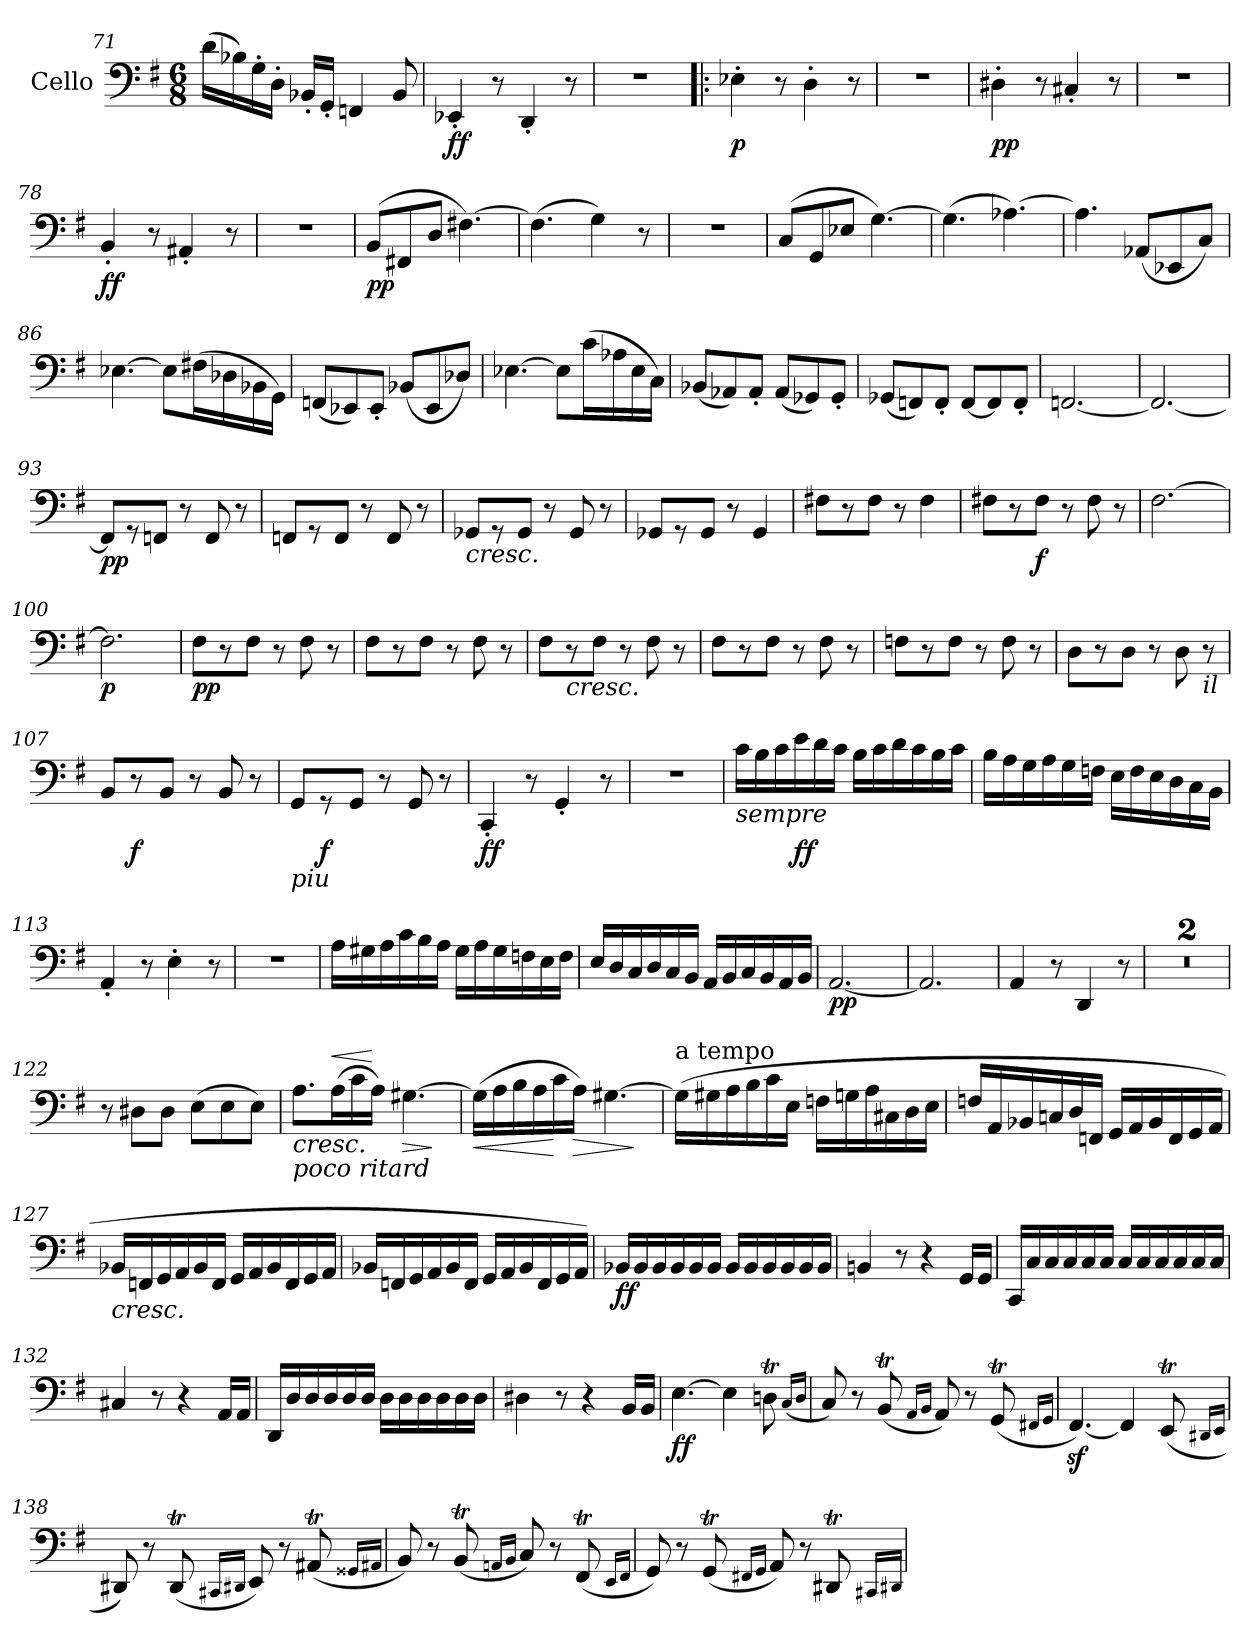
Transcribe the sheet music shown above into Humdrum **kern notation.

**kern	**dynam
*part1	*part1
*staff1	*staff1
*I"Cello	*
*clefF4	*
*k[f#]	*
*e:	*
*M6/8	*
=71	=71
(16d\LL	.
16B-X\)	.
16G'\	.
16D'\JJ	.
16BB-X'/LL	.
16GG'/JJ	.
4FFn/	.
8BB-/	.
=72	=72
!	!LO:DY:b
4EE-X'/	ff
8r	.
4DD'/	.
8r	.
=73	=73
2.r	.
!!LO:LB:g=z
=74!|:	=74!|:
!	!LO:DY:b
4E-X'\	p
8r	.
4D'\	.
8r	.
=75	=75
2.r	.
=76	=76
!	!LO:DY:b
4D#X'\	pp
8r	.
4C#X'/	.
8r	.
=77	=77
2.r	.
=78	=78
!	!LO:DY:b
4BB'/	ff
8r	.
4AA#X'/	.
8r	.
=79	=79
2.r	.
=80	=80
!	!LO:DY:b
(8BB/L	pp
8FF#X/	.
8D/J	.
[4.F#X\)	.
=81	=81
(4.F#\]	.
4G\)	.
8r	.
=82	=82
2.r	.
=83	=83
(8C/L	.
8GG/	.
8E-X/J	.
[4.G\)	.
=84	=84
(4.G\]	.
[4.A-X\)	.
!!LO:LB:g=z
=85	=85
4.A-\]	.
(8AA-X/L	.
8EE-X/	.
8C/J)	.
=86	=86
[4.E-X\	.
8E-\L]	.
(>16F#X\L	.
16D-X\	.
16BB-X\	.
16GG\JJ)	.
=87	=87
(8FFn/L	.
8EE-X/)	.
8EE-'/J	.
(8BB-X/L	.
8EE-/	.
8D-X/J)	.
=88	=88
[4.E-X\	.
8E-\L]	.
(16c\L	.
16A-X\	.
16E-\	.
16C\JJ)	.
=89	=89
(8BB-X/L	.
8AA-X/)	.
8AA-'/J	.
(8AA-/L	.
8GG-X/)	.
8GG-'/J	.
=90	=90
(8GG-X/L	.
8FFn/)	.
8FF'/J	.
[8FF/L	.
8FF/]	.
8FF'/J	.
=91	=91
[2.FFn/	.
=92	=92
2.FF/_	.
!!LO:LB:g=z
=93	=93
!	!LO:DY:b
8FF/L]	pp
8r	.
8FFn/J	.
8r	.
8FF/	.
8r	.
=94	=94
8FFn/L	.
8r	.
8FF/J	.
8r	.
8FF/	.
8r	.
=95	=95
!LO:TX:b:i:t=cresc.	!
8GG-X/L	.
8r	.
8GG-/J	.
8r	.
8GG-/	.
8r	.
=96	=96
8GG-X/L	.
8r	.
8GG-/J	.
8r	.
4GG-/	.
=97	=97
8F#X\L	.
8r	.
8F#\J	.
8r	.
4F#\	.
=98	=98
8F#X\L	.
8r	.
!	!LO:DY:b
8F#\J	f
8r	.
8F#\	.
8r	.
=99	=99
[2.F#\	.
=100	=100
!	!LO:DY:b
2.F#\]	p
!!LO:LB:g=z
=101	=101
!	!LO:DY:b
8F#\L	pp
8r	.
8F#\J	.
8r	.
8F#\	.
8r	.
=102	=102
8F#\L	.
8r	.
8F#\J	.
8r	.
8F#\	.
8r	.
=103	=103
8F#\L	.
!LO:TX:b:i:t=cresc.	!
8r	.
8F#\J	.
8r	.
8F#\	.
8r	.
=104	=104
8F#\L	.
8r	.
8F#\J	.
8r	.
8F#\	.
8r	.
=105	=105
8Fn\L	.
8r	.
8F\J	.
8r	.
8F\	.
8r	.
=106	=106
8D\L	.
8r	.
8D\J	.
8r	.
8D\	.
!LO:TX:b:i:t=il	!
8r	.
=107	=107
8BB/L	.
!	!LO:DY:b
8r	f
8BB/J	.
8r	.
8BB/	.
8r	.
!!LO:LB:g=z
=108	=108
!LO:TX:b:i:t=piu	!
8GG/L	.
!	!LO:DY:b
8r	f
8GG/J	.
8r	.
8GG/	.
8r	.
=109	=109
!	!LO:DY:b
4CC'/	ff
8r	.
4GG'/	.
8r	.
=110	=110
2.r	.
=111	=111
!LO:TX:b:i:t=sempre	!
16c\LL	.
16B\	.
16c\	.
!	!LO:DY:b
16e\	ff
16d\	.
16c\JJ	.
16B\LL	.
16c\	.
16d\	.
16c\	.
16B\	.
16c\JJ	.
=112	=112
16B\LL	.
16A\	.
16G\	.
16A\	.
16G\	.
16Fn\JJ	.
16E\LL	.
16F\	.
16E\	.
16D\	.
16C\	.
16BB\JJ	.
=113	=113
4AA'/	.
8r	.
4E'\	.
8r	.
=114	=114
2.r	.
!!LO:LB:g=z
=115	=115
16A\LL	.
16G#X\	.
16A\	.
16c\	.
16B\	.
16A\JJ	.
16G#\LL	.
16A\	.
16G#\	.
16Fn\	.
16E\	.
16F\JJ	.
=116	=116
16E/LL	.
16D/	.
16C/	.
16D/	.
16C/	.
16BB/JJ	.
16AA/LL	.
16BB/	.
16C/	.
16BB/	.
16AA/	.
16BB/JJ	.
=117	=117
!	!LO:DY:b
[2.AA/	pp
=118	=118
2.AA/]	.
=119	=119
4AA/	.
8r	.
4DD/	.
8r	.
=120	=120
2.r	.
=121	=121
2.r	.
=122	=122
8r	.
8D#X\L	.
8D#\J	.
(8E\L	.
8E\	.
8E\J)	.
!!LO:LB:g=z
=123	=123
!LO:TX:b:i:t=poco ritard	!
!	!LO:HP:b
8.A\L	<
!	!LO:HP:a
(16A\L	<
16c\	.
16A\JJ)	[
!	!LO:HP:n=1:b
[4.G#X\	[ >
.	]
=124	=124
!	!LO:HP:b
(16G#\LL]	<
16A\	.
16B\	.
16A\	.
16c\	[
!	!LO:HP:b
16A\JJ)	>
[4.G#X\	.
.	]
=125	=125
!LO:TX:a:t=a tempo	!
(16G#\LL]	.
16G#X\	.
16A\	.
16B\	.
16c\	.
16E\JJ	.
16Fn\LL	.
16Gn\	.
16A\	.
16C#X\	.
16D\	.
16E\JJ	.
=126	=126
16Fn/LL	.
16AA/	.
16BB-X/	.
16Cn/	.
16D/	.
16FFn/JJ	.
16GG/LL	.
16AA/	.
16BB-/	.
16FF/	.
16GG/	.
16AA/JJ	.
!!LO:LB:g=z
=127	=127
!LO:TX:b:i:t=cresc.	!
16BB-X/LL	.
16FFn/	.
16GG/	.
16AA/	.
16BB-/	.
16FF/JJ	.
16GG/LL	.
16AA/	.
16BB-/	.
16FF/	.
16GG/	.
16AA/JJ	.
=128	=128
16BB-X/LL	.
16FFn/	.
16GG/	.
16AA/	.
16BB-/	.
16FF/JJ	.
16GG/LL	.
16AA/	.
16BB-/	.
16FF/	.
16GG/	.
16AA/JJ)	.
=129	=129
!	!LO:DY:b
16BB-X/LL	ff
16BB-/	.
16BB-/	.
16BB-/	.
16BB-/	.
16BB-/JJ	.
16BB-/LL	.
16BB-/	.
16BB-/	.
16BB-/	.
16BB-/	.
16BB-/JJ	.
=130	=130
4BBn/	.
8r	.
4r	.
16GG/LL	.
16GG/JJ	.
=131	=131
16CC/LL	.
16C/	.
16C/	.
16C/	.
16C/	.
16C/JJ	.
16C/LL	.
16C/	.
16C/	.
16C/	.
16C/	.
16C/JJ	.
!!LO:LB:g=z
=132	=132
4C#X/	.
8r	.
4r	.
16AA/LL	.
16AA/JJ	.
=133	=133
16DD/LL	.
16D/	.
16D/	.
16D/	.
16D/	.
16D/JJ	.
16D\LL	.
16D\	.
16D\	.
16D\	.
16D\	.
16D\JJ	.
=134	=134
4D#X\	.
8r	.
4r	.
16BB/LL	.
16BB/JJ	.
=135	=135
!	!LO:DY:b
[4.E\	ff
4E\]	.
8DnT\	.
(>16qC/LL	.
16qD/JJ	.
=136	=136
8C/)	.
8r	.
(8BBt/	.
16qAA/LL	.
16qBB/JJ	.
8AA/)	.
8r	.
(8GGT/	.
16qFF#X/LL	.
16qGG/JJ	.
=137	=137
[4.FF#z</)	.
4FF#/]	.
(8EET/	.
16qDD#X/LL	.
16qEE/JJ	.
=138	=138
8DD#X/)	.
8r	.
(8DD#t/	.
16qCC#X/LL	.
16qDD#X/JJ	.
8EE/)	.
8r	.
(8AA#Xt/	.
16qGG##X/LL	.
16qAA#X/JJ	.
!!LO:LB:g=z
=139	=139
8BB/)	.
8r	.
(8BBt/	.
16qAAn/LL	.
16qBB/JJ	.
8C/)	.
8r	.
(8FF#t/	.
16qEE/LL	.
16qFF#/JJ	.
=140	=140
8GG/)	.
8r	.
(8GGT/	.
16qFF#X/LL	.
16qGG/JJ	.
8AA/)	.
8r	.
8DD#Xt/	.
16qCC#X/LL	.
16qDD#X/JJ	.
=	=
*-	*-
